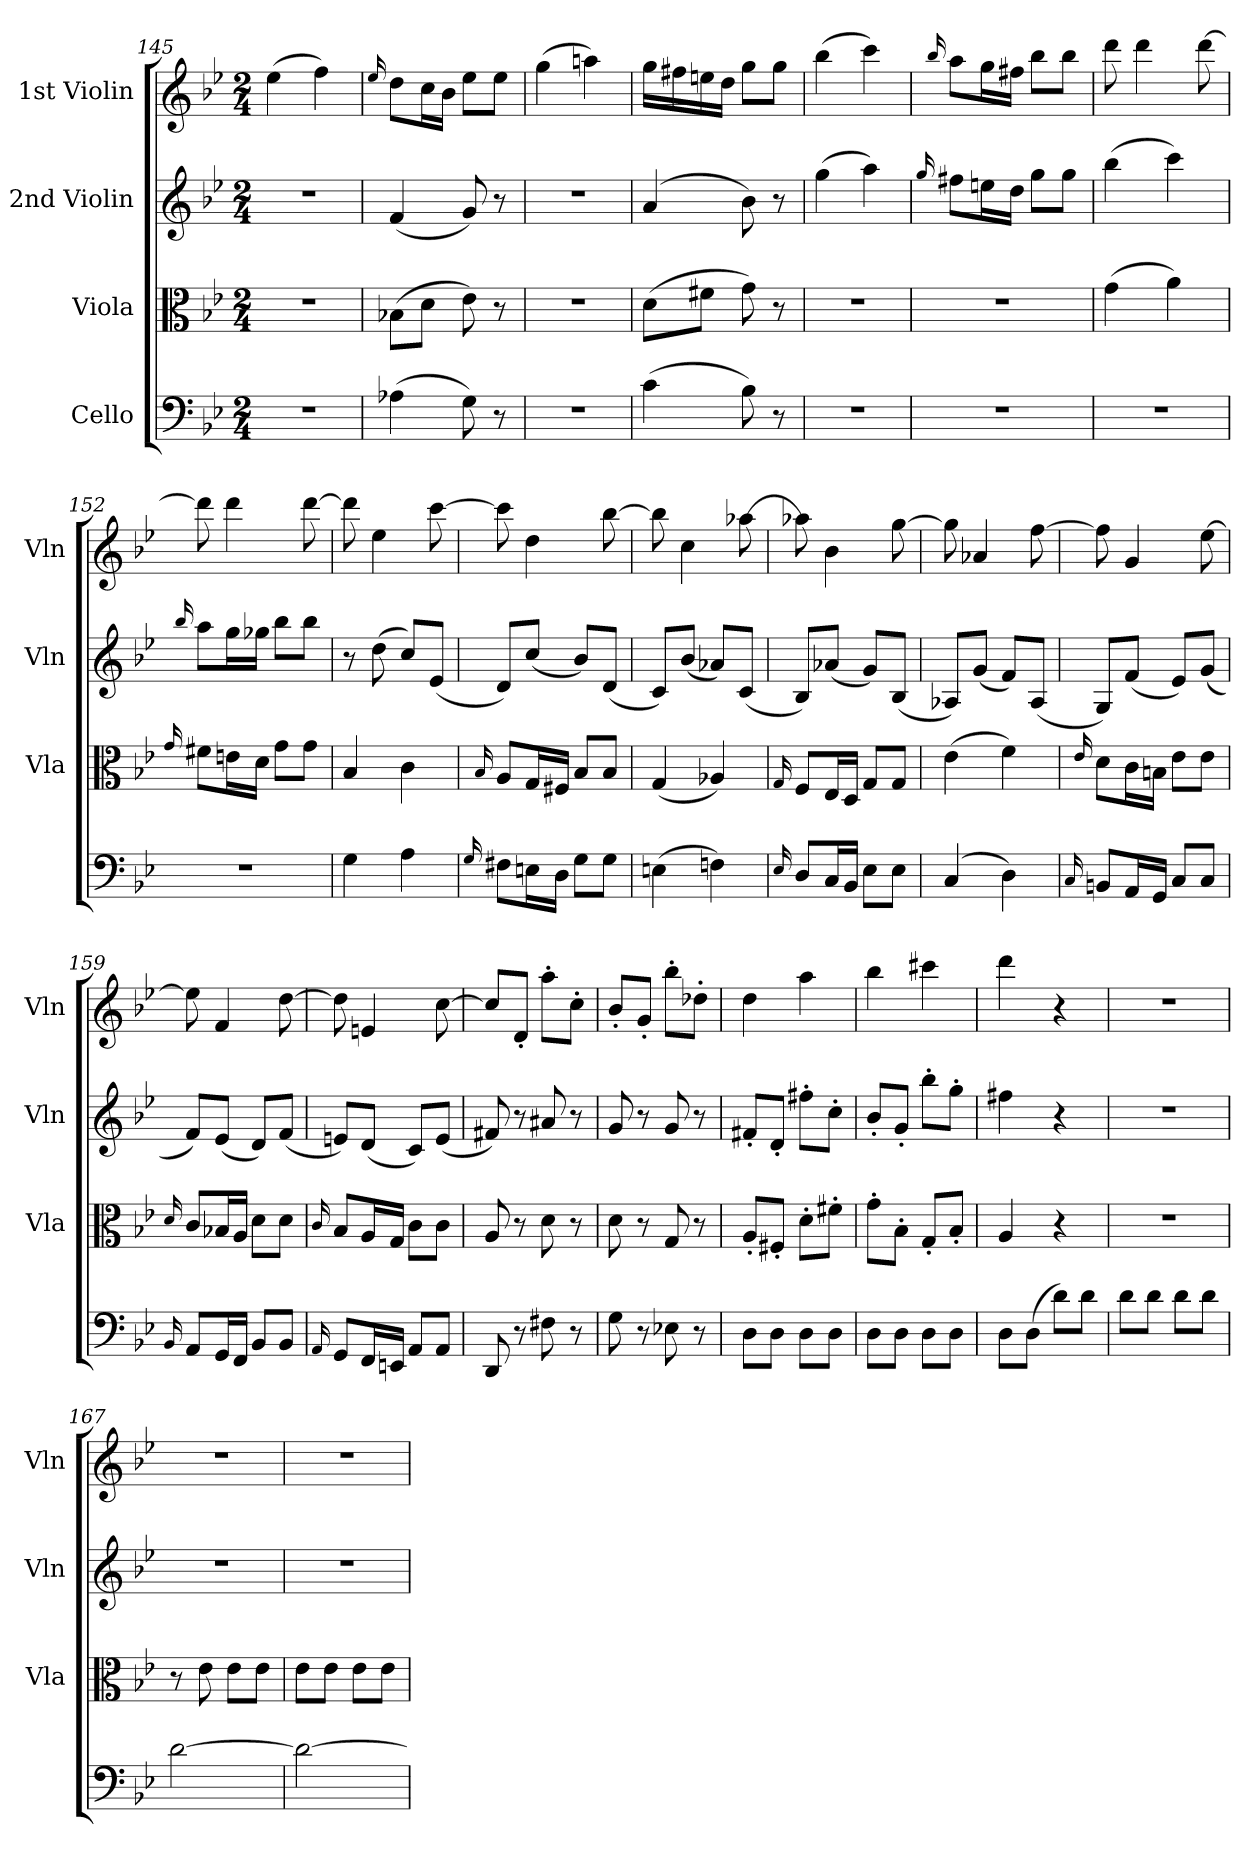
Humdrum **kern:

**kern	**kern	**kern	**kern
*part4	*part3	*part2	*part1
*staff4	*staff3	*staff2	*staff1
*I"Cello	*I"Viola	*I"2nd Violin	*I"1st Violin
*	*I'Vla	*I'Vln	*I'Vln
*clefF4	*clefC3	*clefG2	*clefG2
*k[b-e-]	*k[b-e-]	*k[b-e-]	*k[b-e-]
*B-:	*B-:	*B-:	*B-:
*M2/4	*M2/4	*M2/4	*M2/4
=145	=145	=145	=145
2r	2r	2r	(4ee-
.	.	.	4ff)
=146	=146	=146	=146
.	.	.	16qqee-/
(4A-X	(8B-XL	(4f	8ddL
.	8dJ	.	16ccL
.	.	.	16b-JJ
8G)	8e-)	8g)	8ee-L
8r	8r	8r	8ee-J
=147	=147	=147	=147
2r	2r	2r	(4gg
.	.	.	4aan)
=148	=148	=148	=148
(4c	(8dL	(4a	16ggLL
.	.	.	16ff#X
.	8f#XJ	.	16een
.	.	.	16ddJJ
8B-)	8g)	8b-)	8ggL
8r	8r	8r	8ggJ
=149	=149	=149	=149
2r	2r	(4gg	(4bb-
.	.	4aa)	4ccc)
=150	=150	=150	=150
.	.	16qqgg/	16qqbb-/
2r	2r	8ff#XL	8aaL
.	.	16eenL	16ggL
.	.	16ddJJ	16ff#XJJ
.	.	8ggL	8bb-L
.	.	8ggJ	8bb-J
=151	=151	=151	=151
2r	(4g	(4bb-	8ddd
.	.	.	4ddd
.	4a)	4ccc)	.
.	.	.	[8ddd
=152	=152	=152	=152
.	16qqg/	16qqbb-/	.
2r	8f#XL	8aaL	8ddd]
.	16enL	16ggL	4ddd
.	16dJJ	16gg-XJJ	.
.	8gL	8bb-L	.
.	8gJ	8bb-J	[8ddd
=153	=153	=153	=153
4G	4B-	8r	8ddd]
.	.	(8dd	4ee-
4A	4c	8ccL)	.
.	.	(8e-J	[8ccc
=154	=154	=154	=154
16qqG/	16qqB-/	.	.
8F#XL	8AL	8dL)	8ccc]
16EnL	16GL	(8ccJ	4dd
16DJJ	16F#XJJ	.	.
8GL	8B-L	8b-L)	.
8GJ	8B-J	(8dJ	[8bb-
=155	=155	=155	=155
(4En	(4G	8cL)	8bb-]
.	.	(8b-J	4cc
4Fn)	4A-X)	8a-XL)	.
.	.	(8cJ	[8aa-X
=156	=156	=156	=156
16qqE-/	16qqG/	.	.
8DL	8FL	8B-L)	8aa-X]
16CL	16E-L	(8a-XJ	4b-
16BB-JJ	16DJJ	.	.
8E-L	8GL	8gL)	.
8E-J	8GJ	(8B-J	[8gg
=157	=157	=157	=157
(4C	(4e-	8A-XL)	8gg]
.	.	(8gJ	4a-X
4D)	4f)	8fL)	.
.	.	(8A-J	[8ff
=158	=158	=158	=158
16qqC/	16qqe-/	.	.
8BBnL	8dL	8GL)	8ff]
16AAL	16cL	(8fJ	4g
16GGJJ	16BnJJ	.	.
8CL	8e-L	8e-L)	.
8CJ	8e-J	(8gJ	[8ee-
=159	=159	=159	=159
16qqBB-/	16qqd/	.	.
8AAL	8cL	8fL)	8ee-]
16GGL	16B-XL	(8e-J	4f
16FFJJ	16AJJ	.	.
8BB-L	8dL	8dL)	.
8BB-J	8dJ	(8fJ	[8dd
=160	=160	=160	=160
16qqAA/	16qqc/	.	.
8GGL	8B-L	8enL)	8dd]
16FFL	16AL	(8dJ	4en
16EEnJJ	16GJJ	.	.
8AAL	8cL	8cL)	.
8AAJ	8cJ	(8eJ	[8cc
=161	=161	=161	=161
8DD	8A	8f#X)	8ccL]
8r	8r	8r	8d'J
8F#X	8d	8a#X	8aa'L
8r	8r	8r	8cc'J
=162	=162	=162	=162
8G	8d	8g	8b-'L
8r	8r	8r	8g'J
8E-X	8G	8g	8bb-'L
8r	8r	8r	8dd-X'J
=163	=163	=163	=163
8DL	8A'L	8f#X'L	4dd
8DJ	8F#X'J	8d'J	.
8DL	8d'L	8ff#X'L	4aa
8DJ	8f#X'J	8cc'J	.
=164	=164	=164	=164
8DL	8g'L	8b-'L	4bb-
8DJ	8B-'J	8g'J	.
8DL	8G'L	8bb-'L	4ccc#X
8DJ	8B-'J	8gg'J	.
=165	=165	=165	=165
8DL	4A	4ff#X	4ddd
(8DJ	.	.	.
8dL)	4r	4r	4r
8dJ	.	.	.
=166	=166	=166	=166
8dL	2r	2r	2r
8dJ	.	.	.
8dL	.	.	.
8dJ	.	.	.
=167	=167	=167	=167
[2d	8r	2r	2r
.	8e-	.	.
.	8e-L	.	.
.	8e-J	.	.
=168	=168	=168	=168
2d_	8e-L	2r	2r
.	8e-J	.	.
.	8e-L	.	.
.	8e-J	.	.
=	=	=	=
*-	*-	*-	*-
